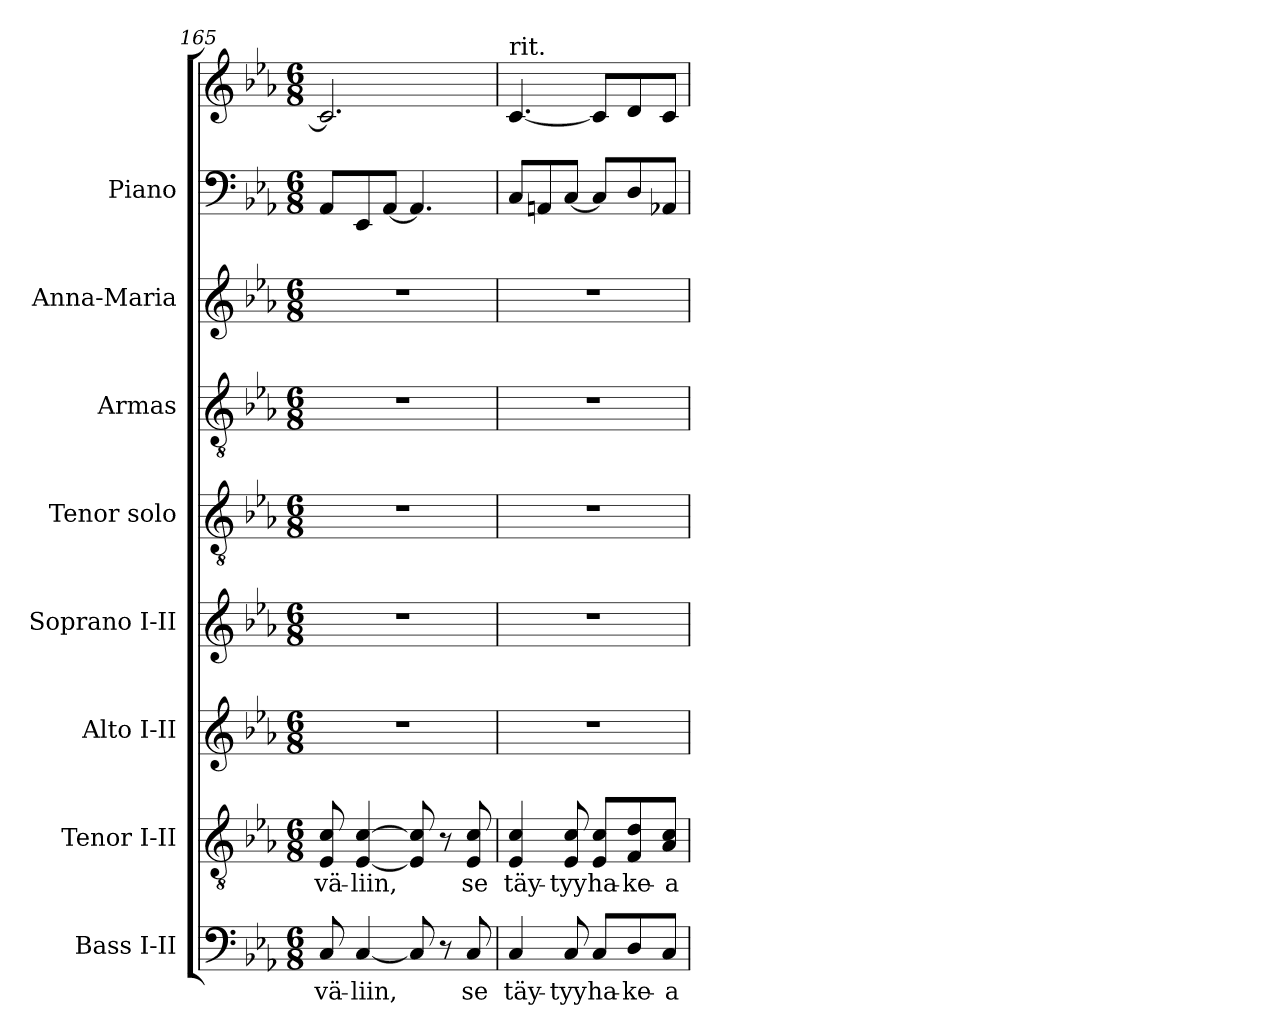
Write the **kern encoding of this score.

**kern	**text	**kern	**text	**kern	**kern	**kern	**kern	**kern	**kern	**kern
*part8	*part8	*part7	*part7	*part6	*part5	*part4	*part3	*part2	*part1	*part1
*staff9	*staff9	*staff8	*staff8	*staff7	*staff6	*staff5	*staff4	*staff3	*staff2	*staff1
*I"Bass I-II	*	*I"Tenor I-II	*	*I"Alto I-II	*I"Soprano I-II	*I"Tenor solo	*I"Armas	*I"Anna-Maria	*I"Piano	*
*I'B.	*	*I'T.	*	*I'A.	*I'S.	*I'T. Solo	*I'Armas	*I'A-M	*I'Pno.	*
*clefF4	*	*clefGv2	*	*clefG2	*clefG2	*clefGv2	*clefGv2	*clefG2	*clefF4	*clefG2
*	*	*ITrd7c12	*	*	*	*ITrd7c12	*ITrd7c12	*	*	*
*k[b-e-a-]	*	*k[b-e-a-]	*	*k[b-e-a-]	*k[b-e-a-]	*k[b-e-a-]	*k[b-e-a-]	*k[b-e-a-]	*k[b-e-a-]	*k[b-e-a-]
*E-:	*	*E-:	*	*E-:	*E-:	*E-:	*E-:	*E-:	*E-:	*E-:
*M6/8	*	*M6/8	*	*M6/8	*M6/8	*M6/8	*M6/8	*M6/8	*M6/8	*M6/8
=165	=165	=165	=165	=165	=165	=165	=165	=165	=165	=165
!	!LO:LY:b:color=#000000	!	!	!	!	!	!	!	!	!
!	!	!	!LO:LY:b:color=#000000	!LO:N:vis=1	!LO:N:vis=1	!LO:N:vis=1	!LO:N:vis=1	!LO:N:vis=1	!	!
8Ci/	vä-	8EE-i/ 8Ci	vä-	2.r	2.r	2.r	2.r	2.r	8AA-i/L	2.ci/]
!	!LO:LY:b:color=#000000	!	!	!	!	!	!	!	!	!
!	!	!	!LO:LY:b:color=#000000	!	!	!	!	!	!	!
[<4Ci/	-liin,	[<4EE-i/ [>4Ci	-liin,	.	.	.	.	.	8EE-i/	.
.	.	.	.	.	.	.	.	.	[<8AA-i/J	.
8Ci/]	.	8EE-i/] 8Ci]	.	.	.	.	.	.	4.AA-i/]	.
8r	.	8r	.	.	.	.	.	.	.	.
!	!LO:LY:b:color=#000000	!	!	!	!	!	!	!	!	!
!	!	!	!LO:LY:b:color=#000000	!	!	!	!	!	!	!
8Ci/	se	8EE-i/ 8Ci	se	.	.	.	.	.	.	.
=166	=166	=166	=166	=166	=166	=166	=166	=166	=166	=166
!	!LO:LY:b:color=#000000	!	!	!	!	!	!	!	!	!
!	!	!	!	!	!	!	!	!	!	!LO:TX:t=rit.
!	!	!	!LO:LY:b:color=#000000	!LO:N:vis=1	!LO:N:vis=1	!LO:N:vis=1	!LO:N:vis=1	!LO:N:vis=1	!	!
4Ci/	täy-	4EE-i/ 4Ci	täy-	2.r	2.r	2.r	2.r	2.r	8Ci/L	[<4.ci/
.	.	.	.	.	.	.	.	.	8AAni/	.
!	!LO:LY:b:color=#000000	!	!	!	!	!	!	!	!	!
!	!	!	!LO:LY:b:color=#000000	!	!	!	!	!	!	!
8Ci/	-tyy	8EE-i/ 8Ci	-tyy	.	.	.	.	.	[<8Ci/J	.
!	!LO:LY:b:color=#000000	!	!	!	!	!	!	!	!	!
!	!	!	!LO:LY:b:color=#000000	!	!	!	!	!	!	!
8Ci/L	ha-	8EE-i/ 8CiL	ha-	.	.	.	.	.	8Ci/L]	8ci/L]
!	!LO:LY:b:color=#000000	!	!	!	!	!	!	!	!	!
!	!	!	!LO:LY:b:color=#000000	!	!	!	!	!	!	!
8Di/	-ke-	8FFi/ 8Di	-ke-	.	.	.	.	.	8Di/	8di/
!	!LO:LY:b:color=#000000	!	!	!	!	!	!	!	!	!
!	!	!	!LO:LY:b:color=#000000	!	!	!	!	!	!	!
8Ci/J	-a	8AA-i/ 8CiJ	-a	.	.	.	.	.	8AA-Xi/J	8ci/J
=	=	=	=	=	=	=	=	=	=	=
*-	*-	*-	*-	*-	*-	*-	*-	*-	*-	*-
